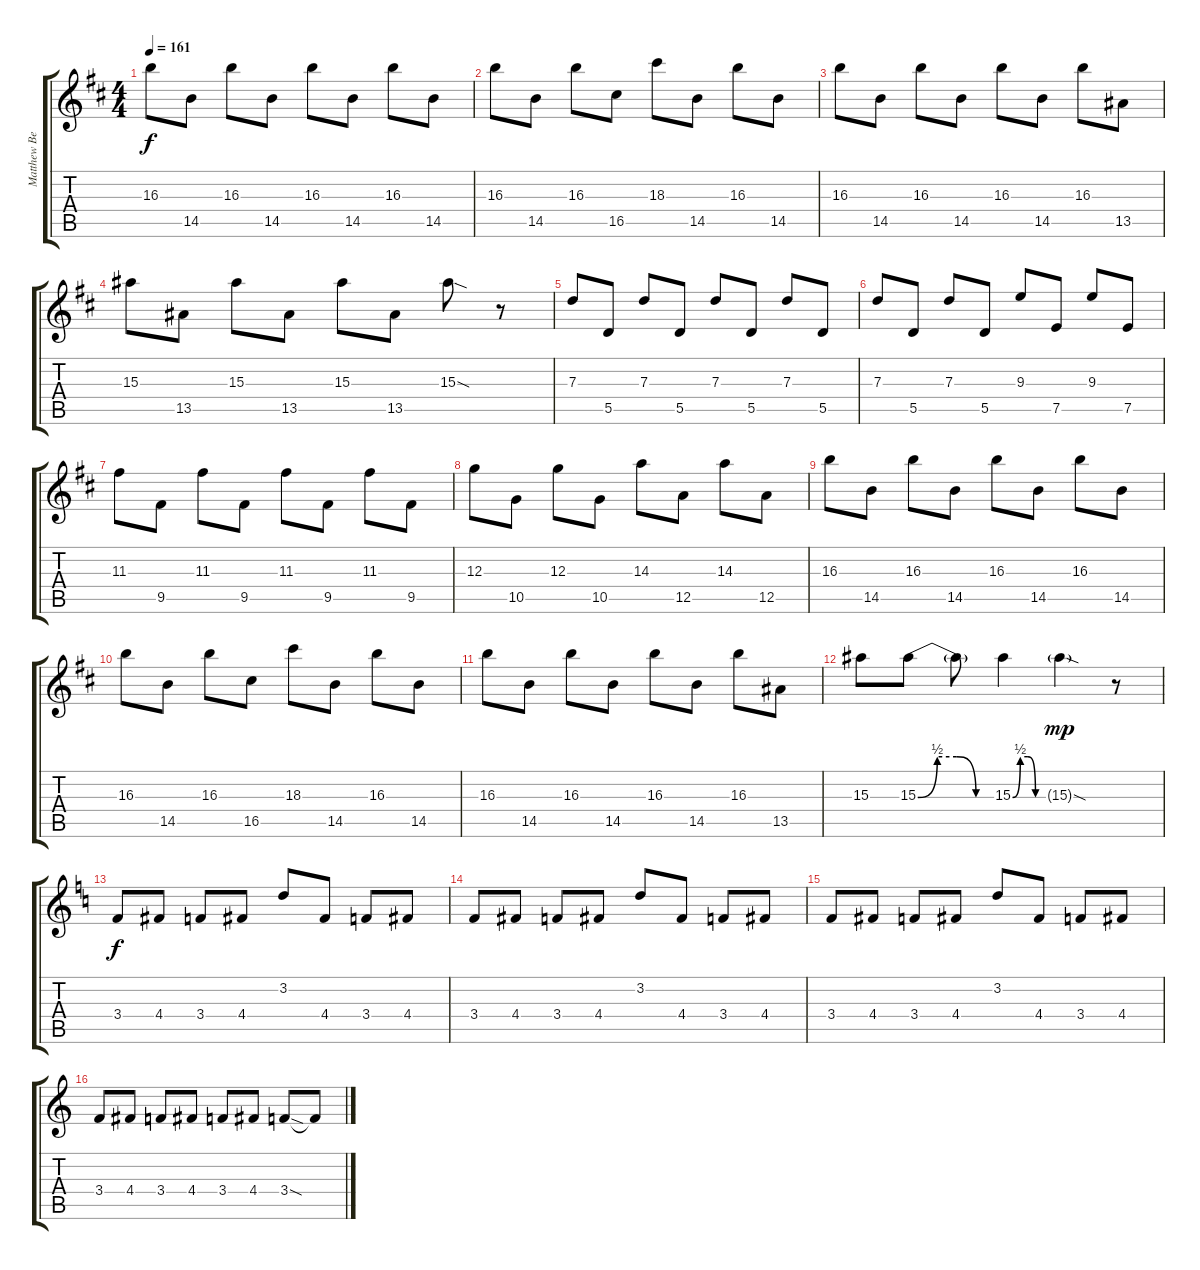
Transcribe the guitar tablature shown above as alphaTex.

\track ("Matthew Bellamy" "Matthew Be") {instrument distortionguitar}
\staff {score tabs}
\tuning (E4 B3 G3 D3 A2 D2) {hide}
\ts (4 4)
\tempo 161
\clef g2
\ks d
16.3.8{dy f} 14.5.8 16.3.8 14.5.8 16.3.8 14.5.8 16.3.8 14.5.8 |
16.3.8 14.5.8 16.3.8 16.5.8 18.3.8 14.5.8 16.3.8 14.5.8 |
16.3.8 14.5.8 16.3.8 14.5.8 16.3.8 14.5.8 16.3.8 13.5.8 |
15.3.8 13.5.8 15.3.8 13.5.8 15.3.8 13.5.8 15.3{sod}.8 r.8 |
7.3.8 5.5.8 7.3.8 5.5.8 7.3.8 5.5.8 7.3.8 5.5.8 |
7.3.8 5.5.8 7.3.8 5.5.8 9.3.8 7.5.8 9.3.8 7.5.8 |
11.3.8 9.5.8 11.3.8 9.5.8 11.3.8 9.5.8 11.3.8 9.5.8 |
12.3.8 10.5.8 12.3.8 10.5.8 14.3.8 12.5.8 14.3.8 12.5.8 |
16.3.8 14.5.8 16.3.8 14.5.8 16.3.8 14.5.8 16.3.8 14.5.8 |
16.3.8 14.5.8 16.3.8 16.5.8 18.3.8 14.5.8 16.3.8 14.5.8 |
16.3.8 14.5.8 16.3.8 14.5.8 16.3.8 14.5.8 16.3.8 13.5.8 |
15.3.8 15.3{be (custom 0 0 15 2 30 2 45 0 60 0)}.8 15.3{t}.8 15.3{be (custom 0 0 15 2 30 2 45 0 60 0)}.4 15.3{sod g}.4{dy mp} r.8 |
\ks c
3.4.8{dy f} 4.4.8 3.4.8 4.4.8 3.2.8 4.4.8 3.4.8 4.4.8 |
3.4.8 4.4.8 3.4.8 4.4.8 3.2.8 4.4.8 3.4.8 4.4.8 |
3.4.8 4.4.8 3.4.8 4.4.8 3.2.8 4.4.8 3.4.8 4.4.8 |
3.4.8 4.4.8 3.4.8 4.4.8 3.4.8 4.4.8 3.4{sod}.8 3.4{t}.8
